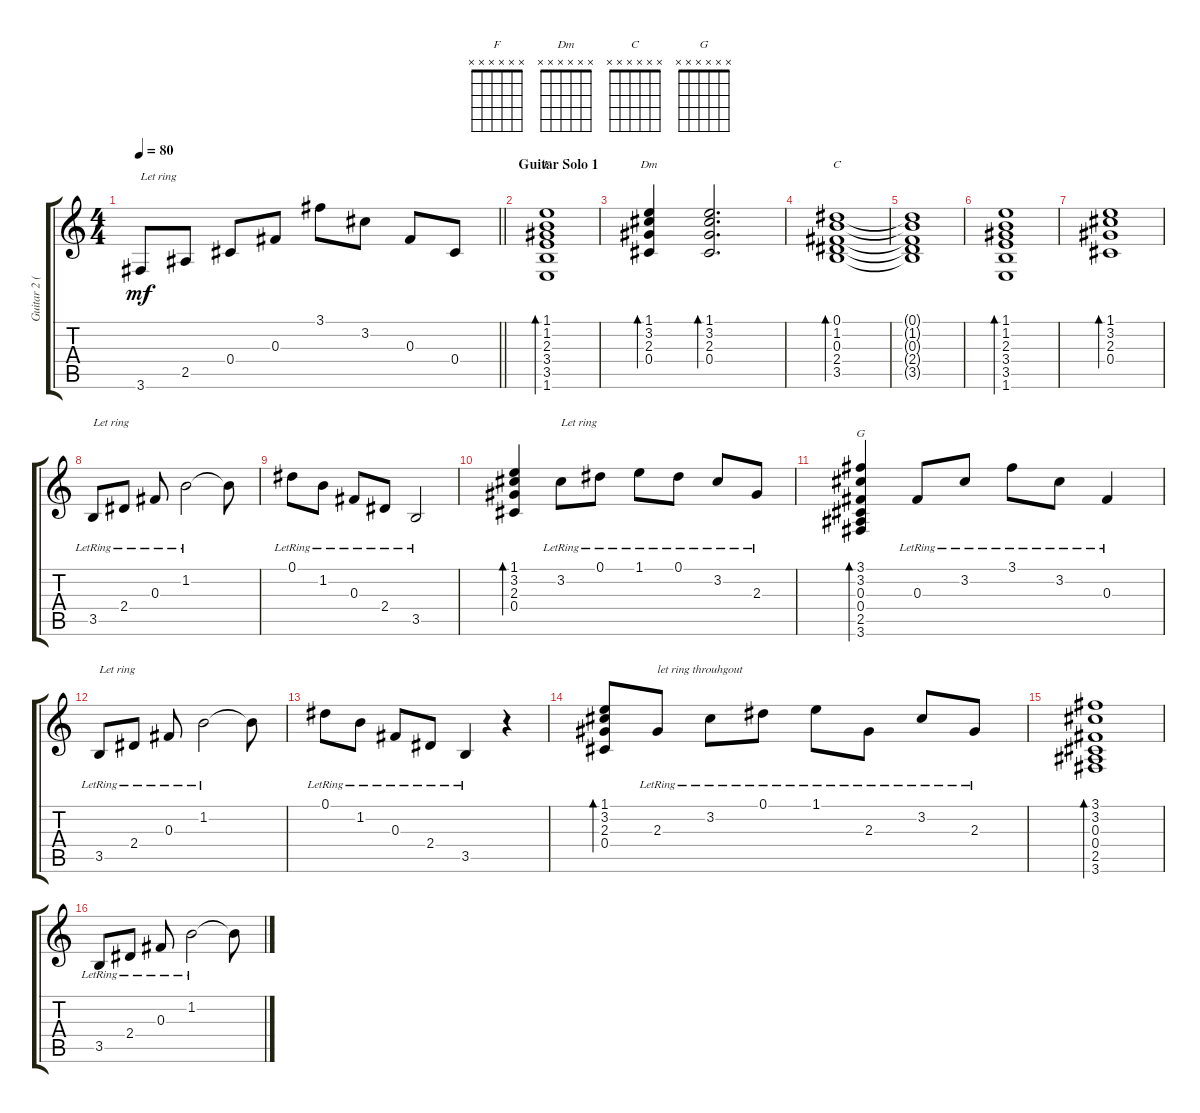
\track ("Guitar 2 (Izzy)" "Guitar 2 (") {instrument electricguitarjazz}
\staff {score tabs}
\tuning (Eb4 Bb3 Gb3 Db3 Ab2 Eb2) {hide}
\chord ("F" x x x x x x)
\chord ("Dm" x x x x x x)
\chord ("C" x x x x x x)
\chord ("G" x x x x x x)
\ts (4 4)
\tempo 80
\clef g2
\barLineRight lightlight
\ks c
3.6.8{txt "Let ring" dy mf instrument electricguitarjazz} 2.5.8 0.4.8 0.3.8 3.1.8 3.2.8 0.3.8 0.4.8 |
\section ("" "Guitar Solo 1")
(1.1 1.2 2.3 3.4 3.5 1.6).1{bd 60 ch "F"} |
(1.1 3.2 2.3 0.4).4{bd 60 ch "Dm"} (1.1 3.2 2.3 0.4).2{d bd 60} |
(0.1 1.2 0.3 2.4 3.5).1{bd 60 ch "C"} |
(0.1{t} 1.2{t} 0.3{t} 2.4{t} 3.5{t}).1 |
(1.1 1.2 2.3 3.4 3.5 1.6).1{bd 60} |
(1.1 3.2 2.3 0.4).1{bd 60} |
3.5{lr}.8{txt "Let ring"} 2.4{lr}.8 0.3{lr}.8 1.2{lr}.2 1.2{t}.8 |
0.1{lr}.8 1.2{lr}.8 0.3{lr}.8 2.4{lr}.8 3.5{lr}.2 |
(1.1 3.2 2.3 0.4).4{bd 60} 3.2{lr}.8{txt "Let ring"} 0.1{lr}.8 1.1{lr}.8 0.1{lr}.8 3.2{lr}.8 2.3{lr}.8 |
(3.1 3.2 0.3 0.4 2.5 3.6).4{bd 60 ch "G"} 0.3{lr}.8 3.2{lr}.8 3.1{lr}.8 3.2{lr}.8 0.3{lr}.4 |
3.5{lr}.8{txt "Let ring"} 2.4{lr}.8 0.3{lr}.8 1.2{lr}.2 1.2{t}.8 |
0.1{lr}.8 1.2{lr}.8 0.3{lr}.8 2.4{lr}.8 3.5{lr}.4 r.4 |
(1.1 3.2 2.3 0.4).8{bd 60} 2.3{lr}.8{txt "let ring throuhgout"} 3.2{lr}.8 0.1{lr}.8 1.1{lr}.8 2.3{lr}.8 3.2{lr}.8 2.3{lr}.8 |
(3.1 3.2 0.3 0.4 2.5 3.6).1{bd 60} |
3.5{lr}.8 2.4{lr}.8 0.3{lr}.8 1.2{lr}.2 1.2{t}.8
